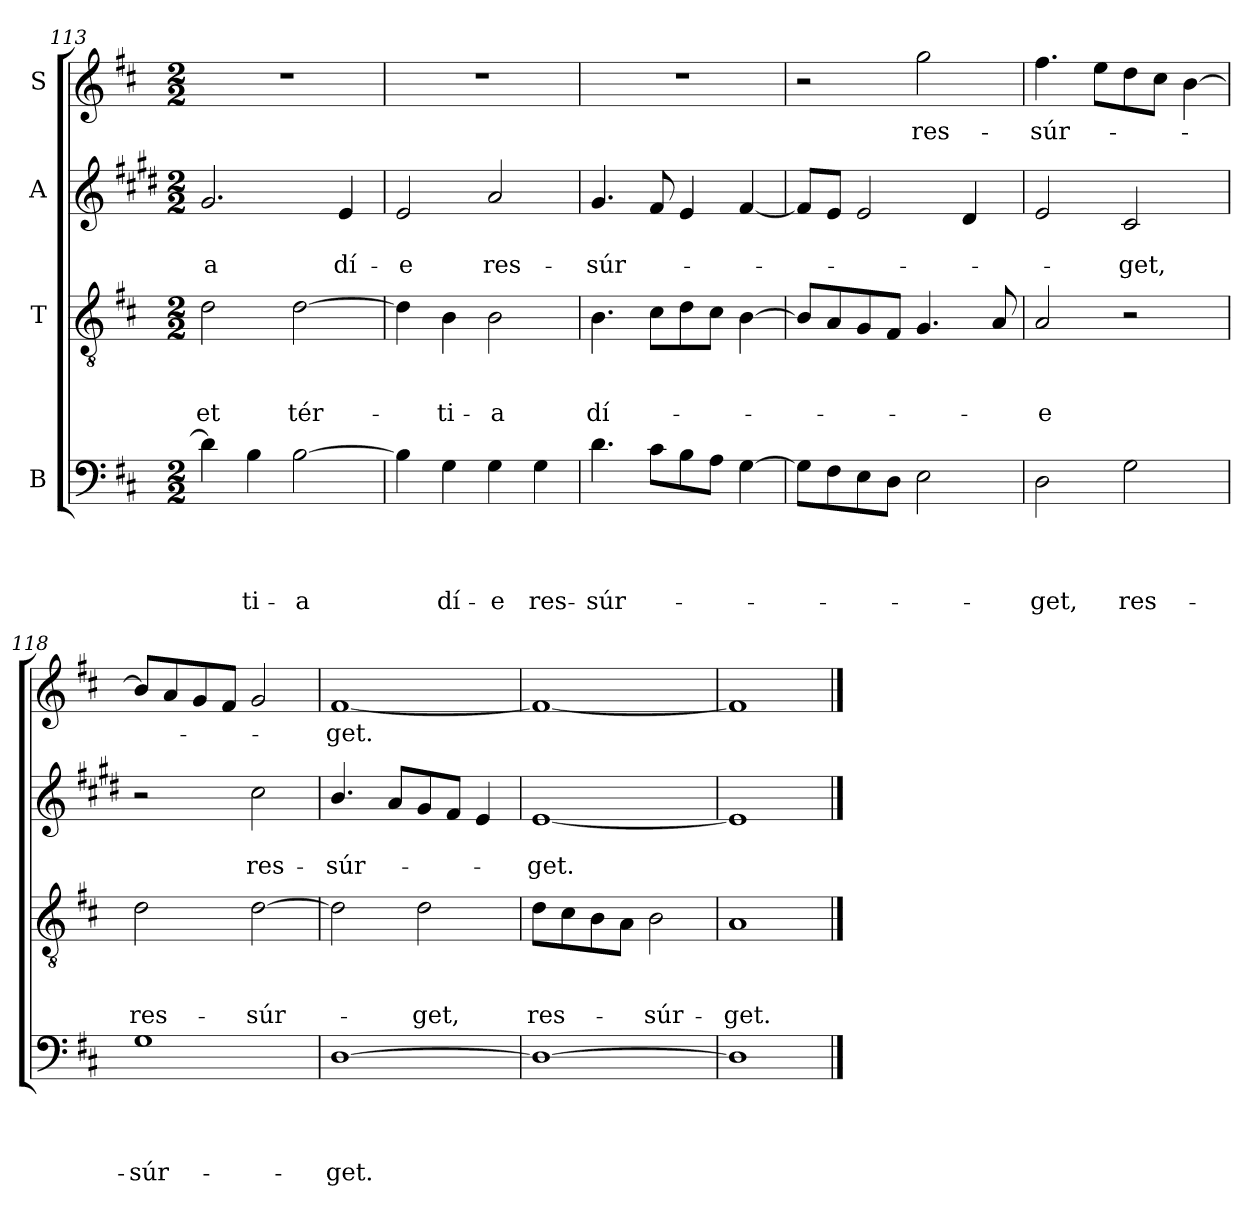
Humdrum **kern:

**kern	**text	**text	**text	**text	**kern	**text	**text	**text	**kern	**text	**text	**kern	**text
*part4	*part4	*part4	*part4	*part4	*part3	*part3	*part3	*part3	*part2	*part2	*part2	*part1	*part1
*staff4	*staff4	*staff4	*staff4	*staff4	*staff3	*staff3	*staff3	*staff3	*staff2	*staff2	*staff2	*staff1	*staff1
*I"B	*	*	*	*	*I"T	*	*	*	*I"A	*	*	*I"S	*
!!LO:LB:g=z
*clefF4	*	*	*	*	*clefGv2	*	*	*	*clefG2	*	*	*clefG2	*
*	*	*	*	*	*	*	*	*	*ITrd1c2	*	*	*	*
*k[f#c#]	*	*	*	*	*k[f#c#]	*	*	*	*k[f#c#]	*	*	*k[f#c#]	*
*D:	*	*	*	*	*D:	*	*	*	*D:	*	*	*D:	*
*M2/2	*	*	*	*	*M2/2	*	*	*	*M2/2	*	*	*M2/2	*
=113	=113	=113	=113	=113	=113	=113	=113	=113	=113	=113	=113	=113	=113
!	!	!	!	!	!	!	!	!LO:LY:b	!	!	!LO:LY:b	!	!
4d\]	.	.	.	.	2d\	.	.	et	2.f#/	.	-a	1r	.
!	!	!	!	!LO:LY:b	!	!	!	!	!	!	!	!	!
4B\	.	.	.	-ti-	.	.	.	.	.	.	.	.	.
!	!	!	!	!LO:LY:b	!	!	!	!LO:LY:b	!	!	!	!	!
[2B\	.	.	.	-a	[2d\	.	.	tér-	.	.	.	.	.
!	!	!	!	!	!	!	!	!	!	!	!LO:LY:b	!	!
.	.	.	.	.	.	.	.	.	4d/	.	dí-	.	.
=114	=114	=114	=114	=114	=114	=114	=114	=114	=114	=114	=114	=114	=114
!	!	!	!	!	!	!	!	!	!	!	!LO:LY:b	!	!
4B\]	.	.	.	.	4d\]	.	.	.	2d/	.	-e	1r	.
!	!	!	!	!LO:LY:b	!	!	!	!LO:LY:b	!	!	!	!	!
4G\	.	.	.	dí-	4B\	.	.	-ti-	.	.	.	.	.
!	!	!	!	!LO:LY:b	!	!	!	!LO:LY:b	!	!	!LO:LY:b	!	!
4G\	.	.	.	-e	2B\	.	.	-a	2g/	.	res-	.	.
!	!	!	!	!LO:LY:b	!	!	!	!	!	!	!	!	!
4G\	.	.	.	res-	.	.	.	.	.	.	.	.	.
=115	=115	=115	=115	=115	=115	=115	=115	=115	=115	=115	=115	=115	=115
!	!	!	!	!LO:LY:b	!	!	!	!LO:LY:b	!	!	!LO:LY:b	!	!
4.d\	.	.	.	-súr-	4.B\	.	.	dí-	4.f#/	.	-súr-	1r	.
8c#\L	.	.	.	.	8c#\L	.	.	.	8e/	.	.	.	.
8B\	.	.	.	.	8d\	.	.	.	4d/	.	.	.	.
8A\J	.	.	.	.	8c#\J	.	.	.	.	.	.	.	.
[4G\	.	.	.	.	[4B\	.	.	.	[4e/	.	.	.	.
=116	=116	=116	=116	=116	=116	=116	=116	=116	=116	=116	=116	=116	=116
8G\L]	.	.	.	.	8B/L]	.	.	.	8e/L]	.	.	2r	.
8F#\	.	.	.	.	8A/	.	.	.	8d/J	.	.	.	.
8E\	.	.	.	.	8G/	.	.	.	2d/	.	.	.	.
8D\J	.	.	.	.	8F#/J	.	.	.	.	.	.	.	.
!	!	!	!	!	!	!	!	!	!	!	!	!	!LO:LY:b
2E\	.	.	.	.	4.G/	.	.	.	.	.	.	2gg\	res-
.	.	.	.	.	.	.	.	.	4c#/	.	.	.	.
.	.	.	.	.	8A/	.	.	.	.	.	.	.	.
=117	=117	=117	=117	=117	=117	=117	=117	=117	=117	=117	=117	=117	=117
!	!	!	!	!LO:LY:b	!	!	!	!LO:LY:b	!	!	!	!	!LO:LY:b
2D\	.	.	.	-get,	2A/	.	.	-e	2d/	.	.	4.ff#\	-súr-
.	.	.	.	.	.	.	.	.	.	.	.	8ee\L	.
!	!	!	!	!LO:LY:b	!	!	!	!	!	!	!LO:LY:b	!	!
2G\	.	.	.	res-	2r	.	.	.	2B/	.	-get,	8dd\	.
.	.	.	.	.	.	.	.	.	.	.	.	8cc#\J	.
.	.	.	.	.	.	.	.	.	.	.	.	[4b\	.
=118	=118	=118	=118	=118	=118	=118	=118	=118	=118	=118	=118	=118	=118
!	!	!	!	!LO:LY:b	!	!	!	!LO:LY:b	!	!	!	!	!
1G	.	.	.	-súr-	2d\	.	.	res-	2r	.	.	8b/L]	.
.	.	.	.	.	.	.	.	.	.	.	.	8a/	.
.	.	.	.	.	.	.	.	.	.	.	.	8g/	.
.	.	.	.	.	.	.	.	.	.	.	.	8f#/J	.
!	!	!	!	!	!	!	!	!LO:LY:b	!	!	!LO:LY:b	!	!
.	.	.	.	.	[2d\	.	.	-súr-	2b\	.	res-	2g/	.
!!LO:PB:g=z
=119	=119	=119	=119	=119	=119	=119	=119	=119	=119	=119	=119	=119	=119
!	!	!	!	!LO:LY:b	!	!	!	!	!	!	!LO:LY:b	!	!LO:LY:b
[1D	.	.	.	-get.	2d\]	.	.	.	4.a/	.	-súr-	[1f#	-get.
.	.	.	.	.	.	.	.	.	8g/L	.	.	.	.
!	!	!	!	!	!	!	!	!LO:LY:b	!	!	!	!	!
.	.	.	.	.	2d\	.	.	-get,	8f#/	.	.	.	.
.	.	.	.	.	.	.	.	.	8e/J	.	.	.	.
.	.	.	.	.	.	.	.	.	4d/	.	.	.	.
=120	=120	=120	=120	=120	=120	=120	=120	=120	=120	=120	=120	=120	=120
!	!	!	!	!	!	!	!	!LO:LY:b	!	!	!LO:LY:b	!	!
1D_	.	.	.	.	8d\L	.	.	res-	[1d	.	-get.	1f#_	.
.	.	.	.	.	8c#\	.	.	.	.	.	.	.	.
.	.	.	.	.	8B\	.	.	.	.	.	.	.	.
.	.	.	.	.	8A\J	.	.	.	.	.	.	.	.
!	!	!	!	!	!	!	!	!LO:LY:b	!	!	!	!	!
.	.	.	.	.	2B\	.	.	-súr-	.	.	.	.	.
=121	=121	=121	=121	=121	=121	=121	=121	=121	=121	=121	=121	=121	=121
!	!	!	!	!	!	!	!	!LO:LY:b	!	!	!	!	!
1D]	.	.	.	.	1A	.	.	-get.	1d]	.	.	1f#]	.
==	==	==	==	==	==	==	==	==	==	==	==	==	==
*-	*-	*-	*-	*-	*-	*-	*-	*-	*-	*-	*-	*-	*-
